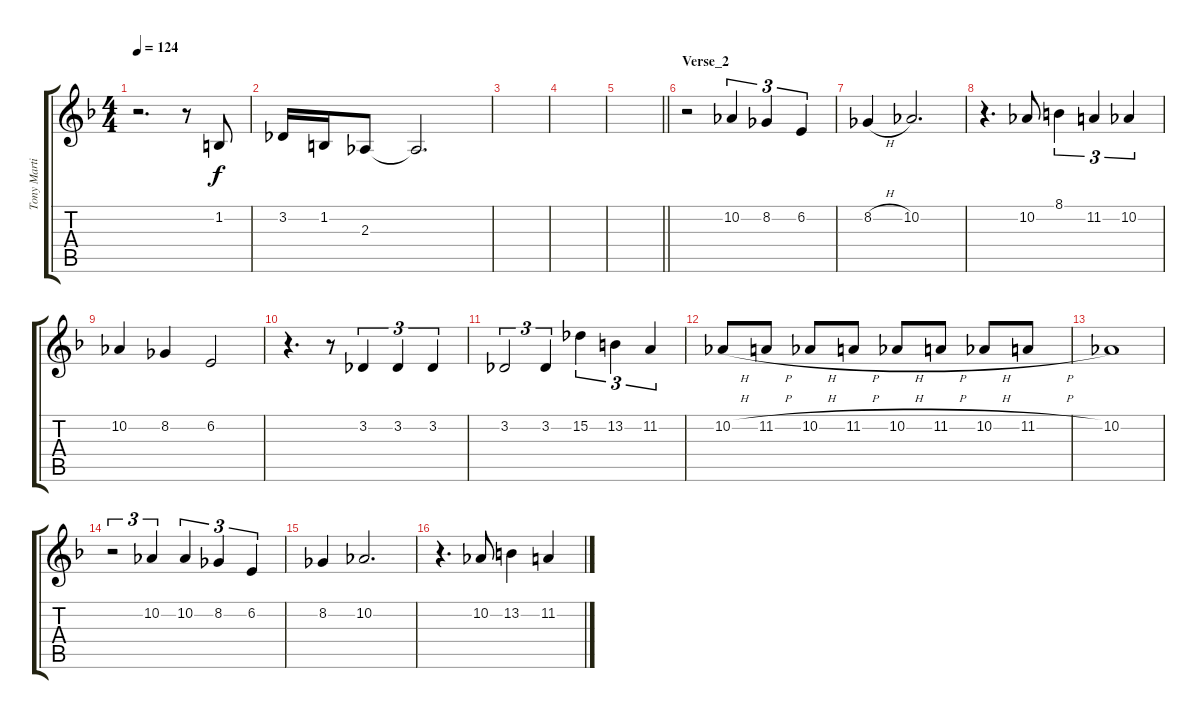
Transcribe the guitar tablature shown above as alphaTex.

\track ("Tony Martin" "Tony Marti") {instrument stringensemble1}
\staff {score tabs}
\tuning (Eb4 Bb3 Gb3 Db3 Ab2 Eb2) {hide}
\ts (4 4)
\tempo 124
\clef g2
\ks f
r.2{d dy f} r.8 1.2.8 |
3.2.16 1.2.16 2.3.8 2.3{t}.2{d} |
|
|
\barLineRight lightlight
|
\section ("" "Verse_2")
r.2 10.2.4{tu (3 2)} 8.2.4{tu (3 2)} 6.2.4{tu (3 2)} |
8.2{h}.4 10.2.2{d} |
r.4{d} 10.2.8 8.1.4{tu (3 2)} 11.2.4{tu (3 2)} 10.2.4{tu (3 2)} |
10.2.4 8.2.4 6.2.2 |
r.4{d} r.8 3.2.4{tu (3 2)} 3.2.4{tu (3 2)} 3.2.4{tu (3 2)} |
3.2.2{tu (3 2)} 3.2.4{tu (3 2)} 15.2.4{tu (3 2)} 13.2.4{tu (3 2)} 11.2.4{tu (3 2)} |
10.2{h}.8 11.2{h}.8 10.2{h}.8 11.2{h}.8 10.2{h}.8 11.2{h}.8 10.2{h}.8 11.2{h}.8 |
10.2.1 |
r.2{tu (3 2)} 10.2.4{tu (3 2)} 10.2.4{tu (3 2)} 8.2.4{tu (3 2)} 6.2.4{tu (3 2)} |
8.2.4 10.2.2{d} |
r.4{d} 10.2.8 13.2.4 11.2.4
